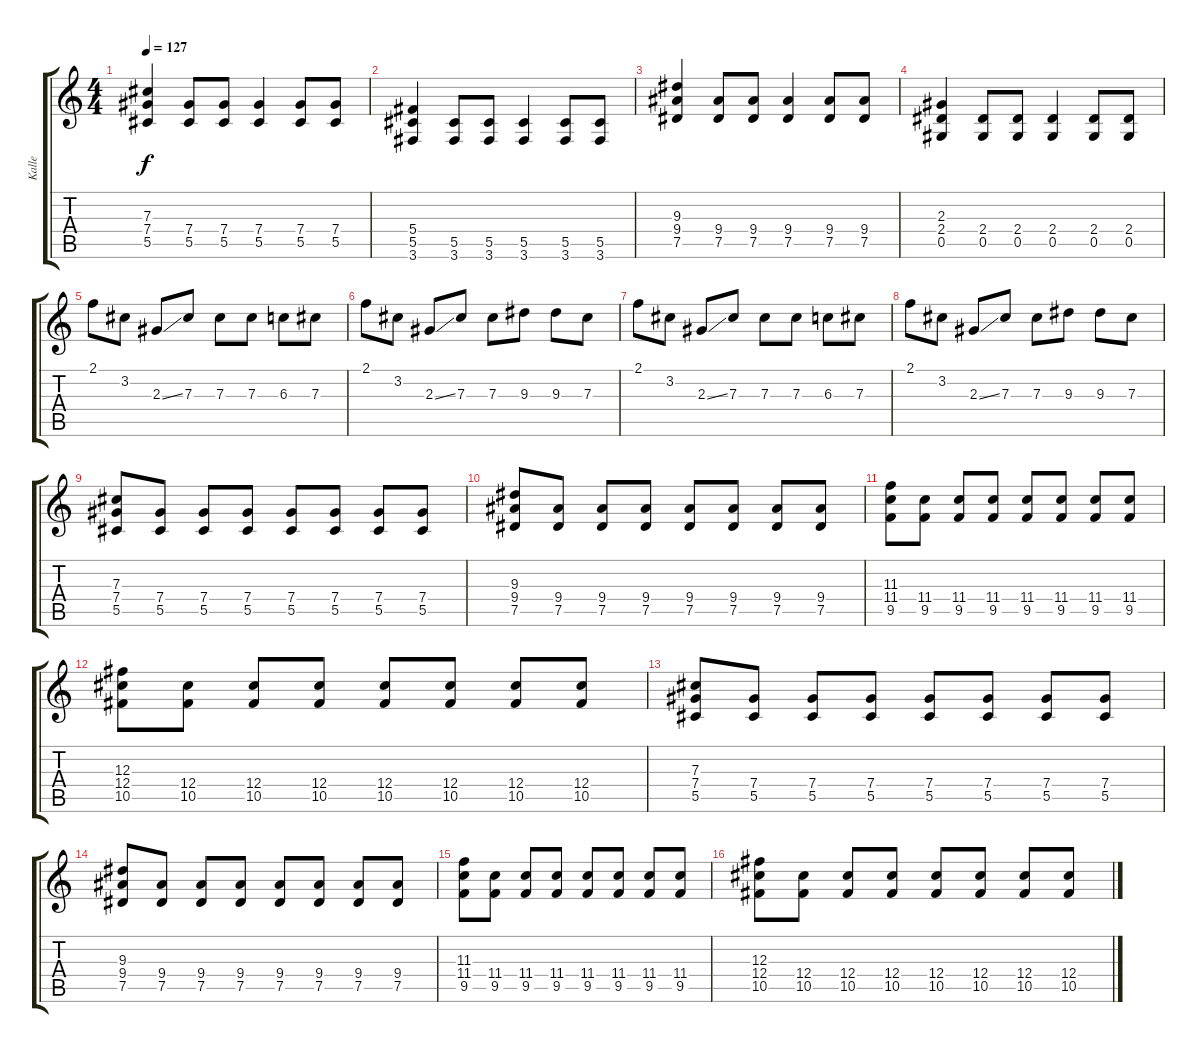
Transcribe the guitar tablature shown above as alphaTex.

\track ("Kalle" "Kalle") {instrument distortionguitar}
\staff {score tabs}
\tuning (Eb4 Bb3 Gb3 Db3 Ab2 Eb2) {hide}
\ts (4 4)
\tempo 127
\clef g2
\ks c
(7.3 7.4 5.5).4{dy f} (7.4 5.5).8 (7.4 5.5).8 (7.4 5.5).4 (7.4 5.5).8 (7.4 5.5).8 |
(5.4 5.5 3.6).4 (5.5 3.6).8 (5.5 3.6).8 (5.5 3.6).4 (5.5 3.6).8 (5.5 3.6).8 |
(9.3 9.4 7.5).4 (9.4 7.5).8 (9.4 7.5).8 (9.4 7.5).4 (9.4 7.5).8 (9.4 7.5).8 |
(2.3 2.4 0.5).4 (2.4 0.5).8 (2.4 0.5).8 (2.4 0.5).4 (2.4 0.5).8 (2.4 0.5).8 |
2.1.8 3.2.8 2.3{ss}.8 7.3.8 7.3.8 7.3.8 6.3.8 7.3.8 |
2.1.8 3.2.8 2.3{ss}.8 7.3.8 7.3.8 9.3.8 9.3.8 7.3.8 |
2.1.8 3.2.8 2.3{ss}.8 7.3.8 7.3.8 7.3.8 6.3.8 7.3.8 |
2.1.8 3.2.8 2.3{ss}.8 7.3.8 7.3.8 9.3.8 9.3.8 7.3.8 |
(7.3 7.4 5.5).8 (7.4 5.5).8 (7.4 5.5).8 (7.4 5.5).8 (7.4 5.5).8 (7.4 5.5).8 (7.4 5.5).8 (7.4 5.5).8 |
(9.3 9.4 7.5).8 (9.4 7.5).8 (9.4 7.5).8 (9.4 7.5).8 (9.4 7.5).8 (9.4 7.5).8 (9.4 7.5).8 (9.4 7.5).8 |
(11.3 11.4 9.5).8 (11.4 9.5).8 (11.4 9.5).8 (11.4 9.5).8 (11.4 9.5).8 (11.4 9.5).8 (11.4 9.5).8 (11.4 9.5).8 |
(12.3 12.4 10.5).8 (12.4 10.5).8 (12.4 10.5).8 (12.4 10.5).8 (12.4 10.5).8 (12.4 10.5).8 (12.4 10.5).8 (12.4 10.5).8 |
(7.3 7.4 5.5).8 (7.4 5.5).8 (7.4 5.5).8 (7.4 5.5).8 (7.4 5.5).8 (7.4 5.5).8 (7.4 5.5).8 (7.4 5.5).8 |
(9.3 9.4 7.5).8 (9.4 7.5).8 (9.4 7.5).8 (9.4 7.5).8 (9.4 7.5).8 (9.4 7.5).8 (9.4 7.5).8 (9.4 7.5).8 |
(11.3 11.4 9.5).8 (11.4 9.5).8 (11.4 9.5).8 (11.4 9.5).8 (11.4 9.5).8 (11.4 9.5).8 (11.4 9.5).8 (11.4 9.5).8 |
(12.3 12.4 10.5).8 (12.4 10.5).8 (12.4 10.5).8 (12.4 10.5).8 (12.4 10.5).8 (12.4 10.5).8 (12.4 10.5).8 (12.4 10.5).8
